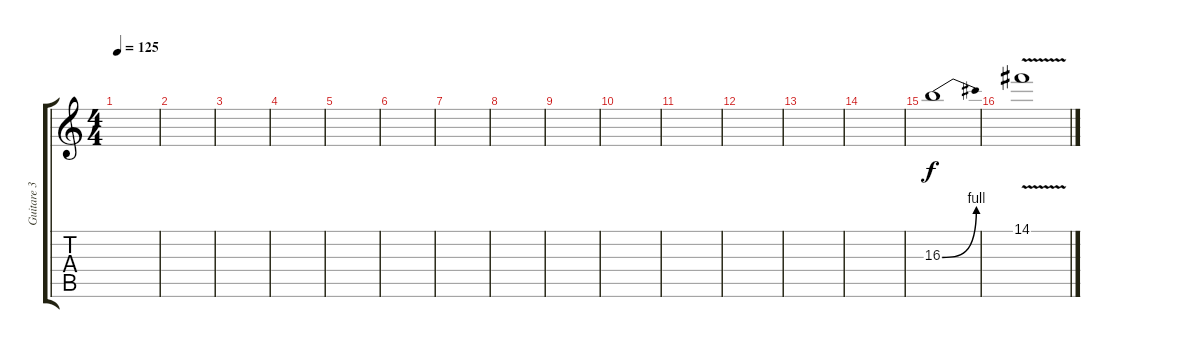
\track ("Guitare 3 (additionnelle)" "Guitare 3 ") {instrument overdrivenguitar}
\staff {score tabs}
\tuning (E4 B3 G3 D3 A2 E2) {hide}
\ts (4 4)
\tempo 125
\clef g2
\ks c
|
|
|
|
|
|
|
|
|
|
|
|
|
|
16.3{be (bend 0 0 60 4)}.1 |
14.1{v}.1
